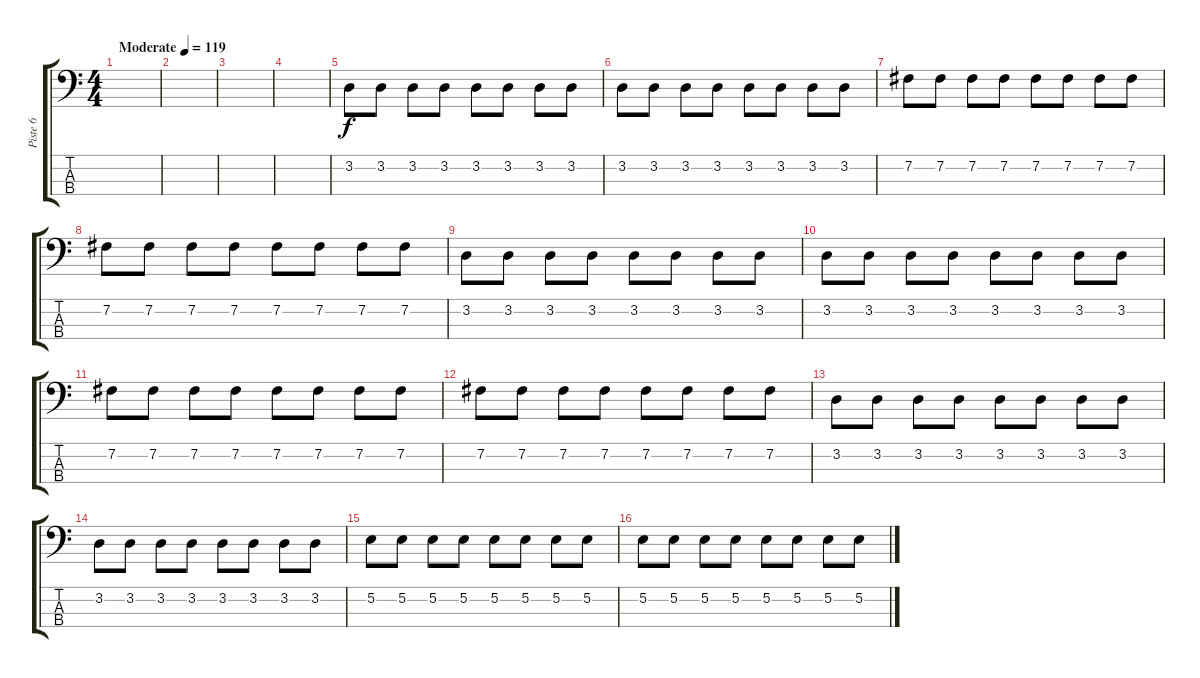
\track ("Piste 6" "Piste 6") {instrument electricbasspick}
\staff {score tabs}
\tuning (E2 B1 Gb1 B0) {hide}
\ts (4 4)
\tempo (119 "Moderate")
\clef f4
\ks c
|
|
|
|
3.2.8 3.2.8 3.2.8 3.2.8 3.2.8 3.2.8 3.2.8 3.2.8 |
3.2.8 3.2.8 3.2.8 3.2.8 3.2.8 3.2.8 3.2.8 3.2.8 |
7.2.8 7.2.8 7.2.8 7.2.8 7.2.8 7.2.8 7.2.8 7.2.8 |
7.2.8 7.2.8 7.2.8 7.2.8 7.2.8 7.2.8 7.2.8 7.2.8 |
3.2.8 3.2.8 3.2.8 3.2.8 3.2.8 3.2.8 3.2.8 3.2.8 |
3.2.8 3.2.8 3.2.8 3.2.8 3.2.8 3.2.8 3.2.8 3.2.8 |
7.2.8 7.2.8 7.2.8 7.2.8 7.2.8 7.2.8 7.2.8 7.2.8 |
7.2.8 7.2.8 7.2.8 7.2.8 7.2.8 7.2.8 7.2.8 7.2.8 |
3.2.8 3.2.8 3.2.8 3.2.8 3.2.8 3.2.8 3.2.8 3.2.8 |
3.2.8 3.2.8 3.2.8 3.2.8 3.2.8 3.2.8 3.2.8 3.2.8 |
5.2.8 5.2.8 5.2.8 5.2.8 5.2.8 5.2.8 5.2.8 5.2.8 |
5.2.8 5.2.8 5.2.8 5.2.8 5.2.8 5.2.8 5.2.8 5.2.8
